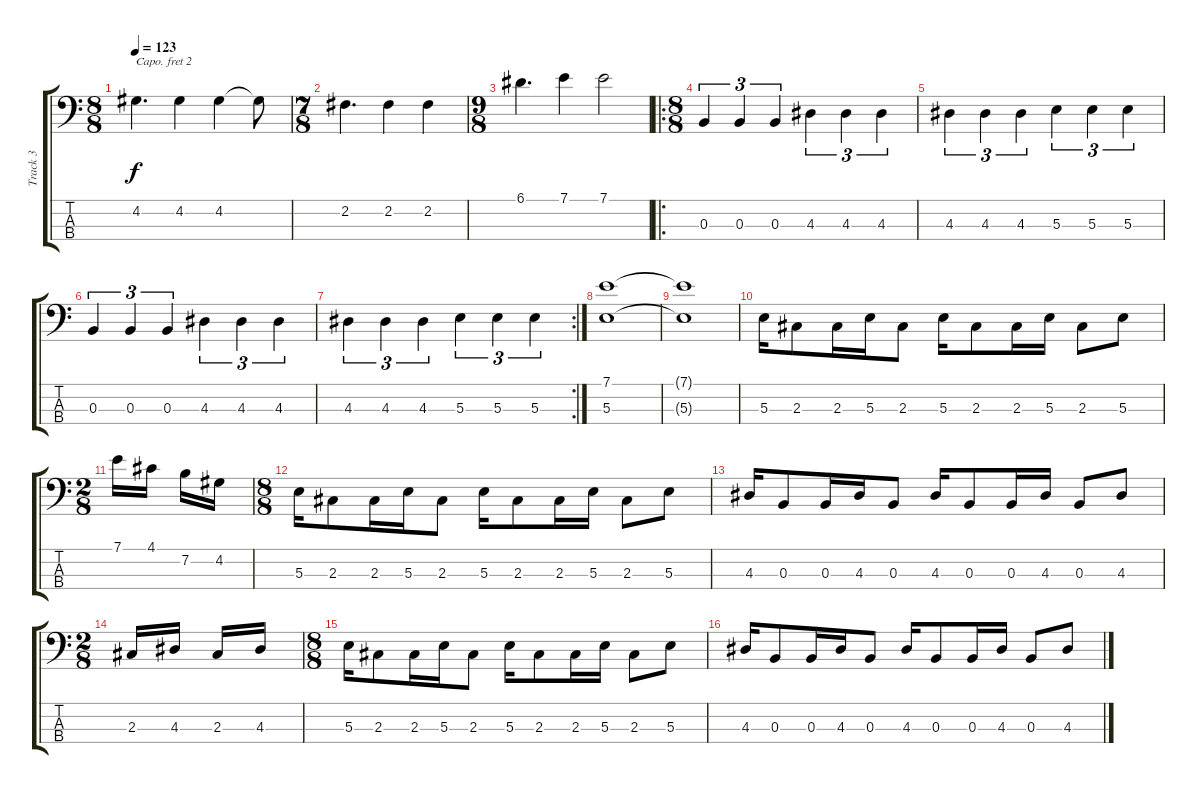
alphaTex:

\track ("Track 3" "Track 3") {instrument electricbasspick}
\staff {score tabs}
\capo 2
\tuning (G2 D2 A1 E1) {hide}
\ts (8 8)
\tempo 123
\clef f4
\ks c
4.2.4{d dy f} 4.2.4 4.2.4 4.2{t}.8 |
\ts (7 8)
2.2.4{d} 2.2.4 2.2.4 |
\ts (9 8)
6.1.4{d} 7.1.4 7.1.2 |
\ro
\ts (8 8)
0.3.4{tu (3 2)} 0.3.4{tu (3 2)} 0.3.4{tu (3 2)} 4.3.4{tu (3 2)} 4.3.4{tu (3 2)} 4.3.4{tu (3 2)} |
4.3.4{tu (3 2)} 4.3.4{tu (3 2)} 4.3.4{tu (3 2)} 5.3.4{tu (3 2)} 5.3.4{tu (3 2)} 5.3.4{tu (3 2)} |
0.3.4{tu (3 2)} 0.3.4{tu (3 2)} 0.3.4{tu (3 2)} 4.3.4{tu (3 2)} 4.3.4{tu (3 2)} 4.3.4{tu (3 2)} |
\rc 2
4.3.4{tu (3 2)} 4.3.4{tu (3 2)} 4.3.4{tu (3 2)} 5.3.4{tu (3 2)} 5.3.4{tu (3 2)} 5.3.4{tu (3 2)} |
(7.1 5.3).1 |
(7.1{t} 5.3{t}).1 |
5.3.16 2.3.8 2.3.16 5.3.16 2.3.8 5.3.16 2.3.8 2.3.16 5.3.16 2.3.8 5.3.8 |
\ts (2 8)
7.1.16 4.1.16 7.2.16 4.2.16 |
\ts (8 8)
5.3.16 2.3.8 2.3.16 5.3.16 2.3.8 5.3.16 2.3.8 2.3.16 5.3.16 2.3.8 5.3.8 |
4.3.16 0.3.8 0.3.16 4.3.16 0.3.8 4.3.16 0.3.8 0.3.16 4.3.16 0.3.8 4.3.8 |
\ts (2 8)
2.3.16 4.3.16 2.3.16 4.3.16 |
\ts (8 8)
5.3.16 2.3.8 2.3.16 5.3.16 2.3.8 5.3.16 2.3.8 2.3.16 5.3.16 2.3.8 5.3.8 |
4.3.16 0.3.8 0.3.16 4.3.16 0.3.8 4.3.16 0.3.8 0.3.16 4.3.16 0.3.8 4.3.8
